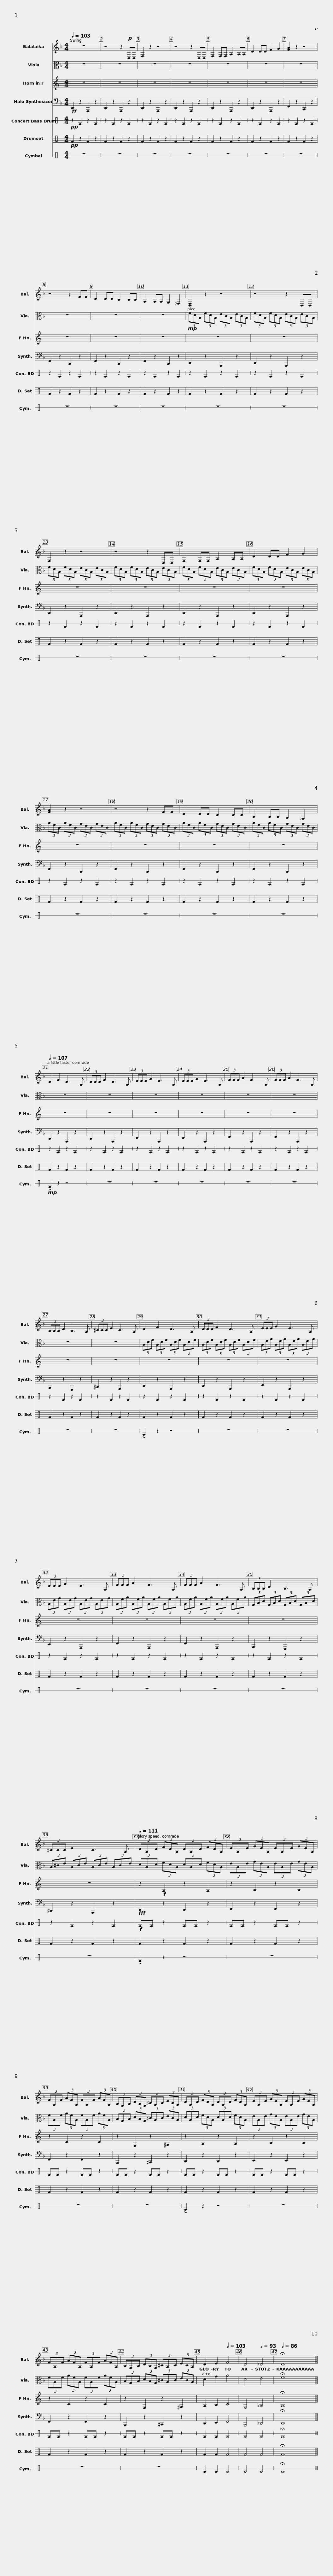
X:1
%%score 1 2 3 4 5 6 7
L:1/8
Q:1/4=103
M:4/4
I:linebreak $
K:F
V:1 treble
V:2 alto
V:3 treble transpose=-7
V:4 bass
V:5 perc stafflines=1
K:none
V:6 perc
K:none
V:7 perc stafflines=1
K:none
V:1
 z8 | z4 z2!p! D,D, | F,2 z2 z4 | z4 z2 D,D, | F,2 F,F, A,2 A,A, | %5
 D2 DD F2 G2 |$ [FA]2 z2 z4 | z4 z2 FF | D2 DD C2 CC | A,2 A,A, G,2 _F,2 | %10
 [D,F,]2 z2 z4 |$ z4 z2 D,D, | F,2 z2 z4 | z4 z2 D,D, |$ F,2 F,F, A,2 A,A, | %15
 D2 DD F2 G2 | [FA]2 z2 z4 |$ z4 z2 FF | D2 DD C2 CC | A,2 A,A, G,2 _F,2 |$ %20
[Q:1/4=107] D2 F2 D3 A, | (3DDD F2 D3 A, | (3EEE G2 E3 A, | (3EEE G2 E3 A, | (3FFF A2 F3 A, |$ %25
 (3FFF A2 F3 A, | (3B,B,B, D2 B,3 A, | (3^CCC E2 C3 A, | D2 F2 D3 A, |$ (3DDD F2 D3 A, | %30
 (3EEE G2 E3 A, | (3EEE G2 E3 A, |$ (3FFF A2 F3 A, | (3FFF A2 F3 A, | (3B,B,B, D2 B,3 A, |$ %35
 (3^CCC E2 C3 A, |[Q:1/4=111] (3DA,D (3FDA, (3DA,D (3FDA, | (3EA,E (3GEA, (3EA,E (3GEA, |$ (3FA,F (3AFA, (3FA,F (3AFA, | (3B,G,B, (3DB,G, (3^CA,C (3ECA, |$ %40
 (3DA,D (3FDA, (3DA,D (3FDA, | (3EA,E (3GEA, (3EA,E (3GEA, | (3FA,F (3AFA, (3FA,F (3AFA, |$ (3B,G,B, (3DB,G, (3^CA,C (3ECA, |[Q:1/4=107] D2[Q:1/4=105] E2[Q:1/4=103] F4 | %45
[Q:1/4=100] D4[Q:1/4=93] _D4 |[Q:1/4=86] !fermata!D8 |] %47
V:2
 z8 | z8 | z8 | z8 | z8 | %5
 z8 |$ z8 | z8 | z8 | z8 | %10
!mp! (3FDA, (3FDA, (3ECA, (3ECA, |$ (3FDA, (3FDA, (3ECA, (3ECA, | (3FDA, (3FDA, (3ECA, (3ECA, | (3FDA, (3FDA, (3ECA, (3ECA, |$ (3FDA, (3FDA, (3ECA, (3ECA, | %15
 (3FDA, (3FDA, (3ECA, (3ECA, | (3AFC (3AFC (3GEC (3GEC |$ (3AFC (3AFC (3GEC (3GEC | (3AFC (3AFC (3GEC (3GEC | (3AFC (3AFC (3GEC (3GEC |$ %20
 z8 | z8 | z8 | z8 | z8 |$ %25
 z8 | z8 | z8 | (3A,DF (3A,DF (3A,DF (3A,DF |$ (3A,DF (3A,DF (3A,DF (3A,DF | %30
 (3A,EG (3A,EG (3A,EG (3A,EG | (3A,EG (3A,EG (3A,EG (3A,EG |$ (3A,FA (3A,FA (3A,FA (3A,FA | (3A,FA (3A,FA (3A,FA (3A,FA | (3G,B,D (3G,B,D (3G,B,D (3G,B,D |$ %35
 (3A,^CE (3A,CE (3A,CE (3A,CE | (3DA,D (3FDA, (3DA,D (3FDA, | (3EA,E (3GEA, (3EA,E (3GEA, |$ (3FA,F (3AFA, (3FA,F (3AFA, | (3B,G,B, (3DB,G, (3^CA,C (3ECA, |$ %40
 (3DA,D (3FDA, (3DA,D (3FDA, | (3EA,E (3GEA, (3EA,E (3GEA, | (3FA,F (3AFA, (3FA,F (3AFA, |$ (3B,G,B, (3DB,G, (3^CA,C (3ECA, | D2 G2 A4 | %45
 D4 E4 | !fermata!F8 |] %47
V:3
[K:C] z8 | z8 | z8 | z8 | z8 | %5
 z8 |$ z8 | z8 | z8 | z8 | %10
 z8 |$ z8 | z8 | z8 |$ z8 | %15
 z8 | z8 |$ z8 | z8 | z8 |$ %20
 z8 | z8 | z8 | z8 | z8 |$ %25
 z8 | z8 | z8 | z8 |$ z8 | %30
 z8 | z8 |$ z8 | z8 | z8 |$ %35
 z8 | z2!f! A,2 z2 A,2 | z2 B,2 z2 B,2 |$ z2 C2 z2 C2 | z2 F,2 z2 ^G,2 |$ %40
 z2 A,2 z2 A,2 | z2 B,2 z2 B,2 | z2 C2 z2 C2 |$ z2 F,2 z2 ^G,2 | A,2 B,2 C4 | %45
 F,4 _A,4 | !fermata!A,8 |] %47
V:4
!ff! D,,2 z2 A,,,2 z2 | D,,2 z2 A,,,2 z2 | D,,2 z2 A,,,2 z2 | D,,2 z2 A,,,2 z2 | D,,2 z2 A,,,2 z2 | %5
 D,,2 z2 A,,,2 z2 |$ F,,2 z2 C,,2 z2 | F,,2 z2 C,,2 z2 | F,,2 z2 C,,2 z2 | F,,2 z2 C,,2 z2 | %10
 D,,2 z2 A,,,2 z2 |$ D,,2 z2 A,,,2 z2 | D,,2 z2 A,,,2 z2 | D,,2 z2 A,,,2 z2 |$ D,,2 z2 A,,,2 z2 | %15
 D,,2 z2 A,,,2 z2 | F,,2 z2 C,,2 z2 |$ F,,2 z2 C,,2 z2 | F,,2 z2 C,,2 z2 | F,,2 z2 C,,2 z2 |$ %20
 D,,2 z2 A,,,2 z2 | D,,2 z2 A,,,2 z2 | E,,2 z2 A,,,2 z2 | E,,2 z2 A,,,2 z2 | F,,2 z2 A,,,2 z2 |$ %25
 F,,2 z2 A,,,2 z2 | B,,,2 z2 G,,,2 z2 | ^C,,2 z2 A,,,2 z2 | D,,2 z2 A,,,2 z2 |$ D,,2 z2 A,,,2 z2 | %30
 E,,2 z2 A,,,2 z2 | E,,2 z2 A,,,2 z2 |$ F,,2 z2 A,,,2 z2 | F,,2 z2 A,,,2 z2 | B,,,2 z2 G,,,2 z2 |$ %35
 ^C,,2 z2 A,,,2 z2 |!fff! D,,2 z2 D,,2 z2 | E,,2 z2 E,,2 z2 |$ F,,2 z2 F,,2 z2 | B,,,2 z2 ^C,,2 z2 |$ %40
 D,,2 z2 D,,2 z2 | E,,2 z2 E,,2 z2 | F,,2 z2 F,,2 z2 |$ B,,,2 z2 ^C,,2 z2 | D,,2 E,,2 F,,4 | %45
 B,,,4 _D,,4 | !fermata!D,,8 |] %47
V:5
[K:C]!pp! z2 E2 z2 E2 | z2 E2 z2 E2 | z2 E2 z2 E2 | z2 E2 z2 E2 | z2 E2 z2 E2 | %5
 z2 E2 z2 E2 |$ z2 E2 z2 E2 | z2 E2 z2 E2 | z2 E2 z2 E2 | z2 E2 z2 E2 | %10
 z2 E2 z2 E2 |$ z2 E2 z2 E2 | z2 E2 z2 E2 | z2 E2 z2 E2 |$ z2 E2 z2 E2 | %15
 z2 E2 z2 E2 | z2 E2 z2 E2 |$ z2 E2 z2 E2 | z2 E2 z2 E2 | z2 E2 z2 E2 |$ %20
 z2 E2 z2 E2 | z2 E2 z2 E2 | z2 E2 z2 E2 | z2 E2 z2 E2 | z2 E2 z2 E2 |$ %25
 z2 E2 z2 E2 | z2 E2 z2 E2 | z2 E2 z2 E2 | z2 E2 z2 E2 |$ z2 E2 z2 E2 | %30
 z2 E2 z2 E2 | z2 E2 z2 E2 |$ z2 E2 z2 E2 | z2 E2 z2 E2 | z2 E2 z2 E2 |$ %35
 z2 E2 z2 E2 |!f! EE z2 EE z2 | EE z2 EE z2 |$ EE z2 EE z2 | EE z2 EE z2 |$ %40
 EE z2 EE z2 | EE z2 EE z2 | EE z2 EE z2 |$ EE z2 EE z2 | E2 E2 E4 | %45
 E4 E4 | !fermata!E8 |] %47
V:6
[K:C]!pp! F2 z2 F2 z2 | F2 z2 F2 z2 | F2 z2 F2 z2 | F2 z2 F2 z2 | F2 z2 F2 z2 | %5
 F2 z2 F2 z2 |$ F2 z2 F2 z2 | F2 z2 F2 z2 | F2 z2 F2 z2 | F2 z2 F2 z2 | %10
 F2 z2 F2 z2 |$ F2 z2 F2 z2 | F2 z2 F2 z2 | F2 z2 F2 z2 |$ F2 z2 F2 z2 | %15
 F2 z2 F2 z2 | F2 z2 F2 z2 |$ F2 z2 F2 z2 | F2 z2 F2 z2 | F2 z2 F2 z2 |$ %20
 F2 z2 F2 z2 | F2 z2 F2 z2 | F2 z2 F2 z2 | F2 z2 F2 z2 | F2 z2 F2 z2 |$ %25
 F2 z2 F2 z2 | F2 z2 F2 z2 | F2 z2 F2 z2 | F2 z2 F2 z2 |$ F2 z2 F2 z2 | %30
 F2 z2 F2 z2 | F2 z2 F2 z2 |$ F2 z2 F2 z2 | F2 z2 F2 z2 | F2 z2 F2 z2 |$ %35
 F2 z2 F2 z2 | F2 z2 F2 z2 | F2 z2 F2 z2 |$ F2 z2 F2 z2 | F2 z2 F2 z2 |$ %40
 F2 z2 F2 z2 | F2 z2 F2 z2 | F2 z2 F2 z2 |$ F2 z2 F2 z2 | F2 F2 F4 | %45
 F4 F4 | !fermata!F8 |] %47
V:7
[K:C] z8 | z8 | z8 | z8 | z8 | %5
 z8 |$ z8 | z8 | z8 | z8 | %10
 z8 |$ z8 | z8 | z8 |$ z8 | %15
 z8 | z8 |$ z8 | z8 | z8 |$ %20
!mp! !>!E2 z2 z4 | z8 | z8 | z8 | z8 |$ %25
 z8 | z8 | z8 | !>!E2 z2 z4 |$ z8 | %30
 z8 | z8 |$ z8 | z8 | z8 |$ %35
 z8 | !>!E2 z2 z4 | z8 |$ z8 | z8 |$ %40
 !>!E2 z2 z4 | z8 | z8 |$ z8 | E2 E2 E4 | %45
 E4 E4 | !fermata!E8 |] %47
